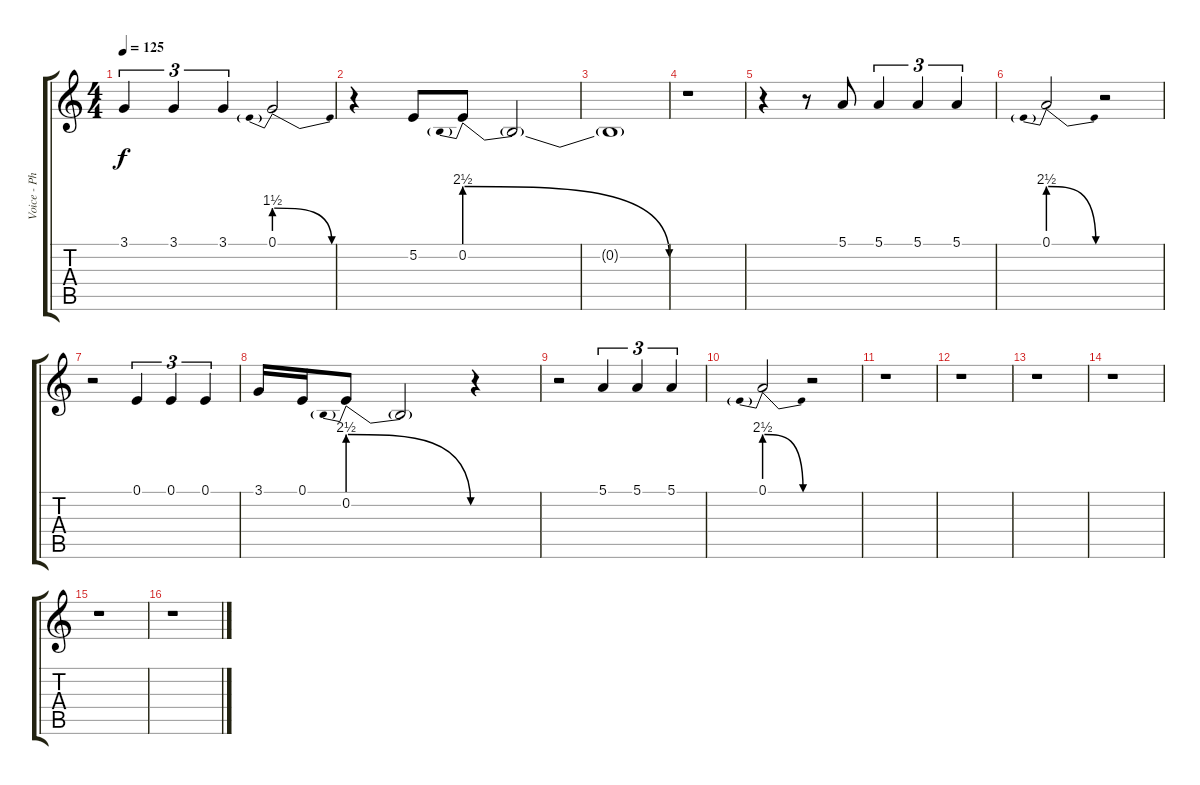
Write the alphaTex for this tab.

\track ("Voice - Phill" "Voice - Ph") {instrument lead2sawtooth}
\staff {score tabs}
\tuning (E4 B3 G3 D3 A2 E2) {hide}
\ts (4 4)
\tempo 125
\clef g2
\ks c
3.1.4{tu (3 2) dy f} 3.1.4{tu (3 2)} 3.1.4{tu (3 2)} 0.1{be (prebendrelease 0 6 60 0)}.2 |
r.4 5.2.8 0.2{be (prebendrelease 0 10 60 0)}.8 0.2{t}.2 |
0.2{t}.1 |
r.1 |
r.4 r.8 5.1.8 5.1.4{tu (3 2)} 5.1.4{tu (3 2)} 5.1.4{tu (3 2)} |
0.1{be (prebendrelease 0 10 60 0)}.2 r.2 |
r.2 0.1.4{tu (3 2)} 0.1.4{tu (3 2)} 0.1.4{tu (3 2)} |
3.1.16 0.1.16 0.2{be (prebendrelease 0 10 60 0)}.8 0.2{t}.2 r.4 |
r.2 5.1.4{tu (3 2)} 5.1.4{tu (3 2)} 5.1.4{tu (3 2)} |
0.1{be (prebendrelease 0 10 60 0)}.2 r.2 |
r.1 |
r.1 |
r.1 |
r.1 |
r.1 |
r.1
